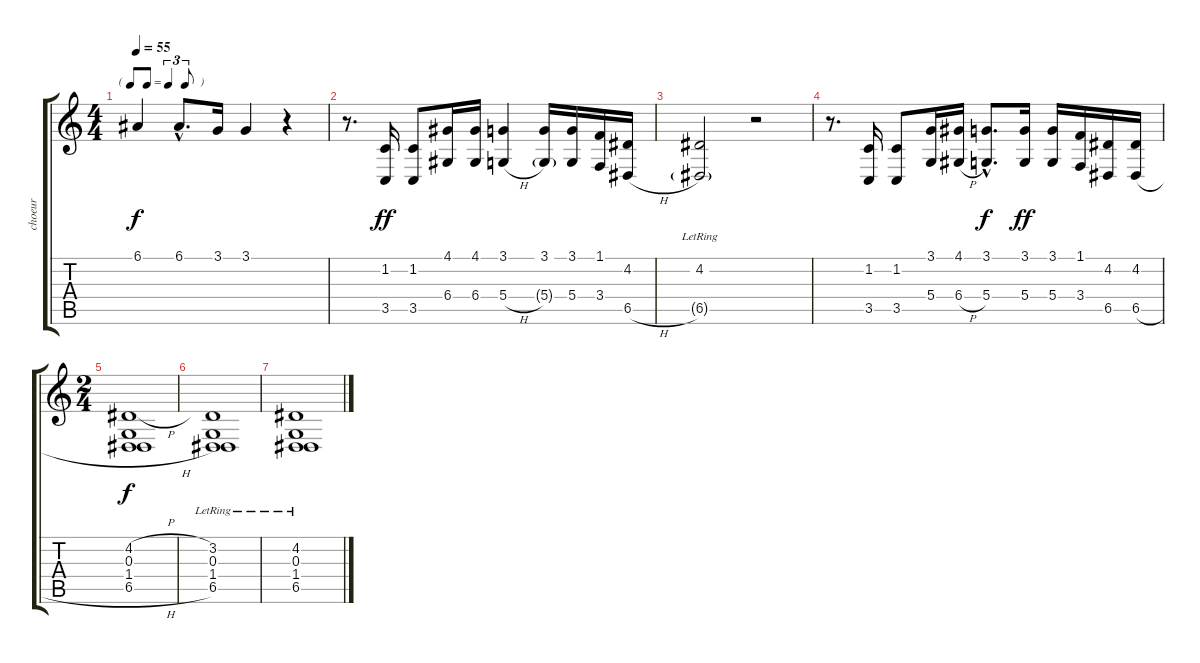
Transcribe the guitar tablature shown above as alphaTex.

\track ("choeur" "choeur") {instrument pad5bowed}
\staff {score tabs}
\tuning (E4 B3 G3 D3 A2 E2) {hide}
\ts (4 4)
\tf triplet8th
\tempo 55
\clef g2
\ks c
6.1.4{dy f} 6.1{hac}.8{d} 3.1.16 3.1.4 r.4 |
r.8{d} (1.2 3.5).16{dy ff} (1.2 3.5).8 (4.1 6.4).16 (4.1 6.4).16 (3.1 5.4{h}).4 (3.1 5.4{g}).16 (3.1 5.4).16 (1.1 3.4).16 (4.2 6.5{h}).16 |
(4.2{lr} 6.5{g lr}).2 r.2 |
r.8{d} (1.2 3.5).16 (1.2 3.5).8 (3.1 5.4).16 (4.1 6.4{h}).16 (3.1{hac} 5.4{hac}).8{d dy f} (3.1 5.4).16{dy ff} (3.1 5.4).16 (1.1 3.4).16 (4.2 6.5).16 (4.2 6.5{h}).16 |
\ts (2 4)
(4.2{h} 0.3 1.4 6.5{h}).1{dy f} |
(3.2 0.3 1.4 6.5{lr}).1 |
(4.2 0.3 1.4 6.5{lr}).1
